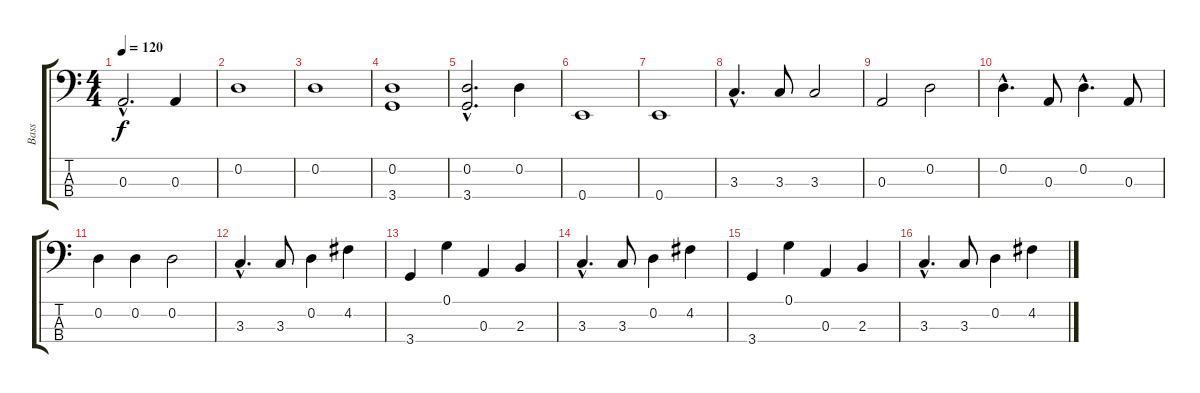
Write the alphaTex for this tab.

\track ("Bass" "Bass") {instrument electricbassfinger}
\staff {score tabs}
\tuning (G2 D2 A1 E1) {hide}
\ts (4 4)
\tempo 120
\clef f4
\ks c
0.3{hac}.2{d dy f} 0.3.4 |
0.2.1 |
0.2.1 |
(0.2 3.4).1 |
(0.2{hac} 3.4{hac}).2{d} 0.2.4 |
0.4.1 |
0.4.1 |
3.3{hac}.4{d} 3.3.8 3.3.2 |
0.3.2 0.2.2 |
0.2{hac}.4{d} 0.3.8 0.2{hac}.4{d} 0.3.8 |
0.2.4 0.2.4 0.2.2 |
3.3{hac}.4{d} 3.3.8 0.2.4 4.2.4 |
3.4.4 0.1.4 0.3.4 2.3.4 |
3.3{hac}.4{d} 3.3.8 0.2.4 4.2.4 |
3.4.4 0.1.4 0.3.4 2.3.4 |
3.3{hac}.4{d} 3.3.8 0.2.4 4.2.4
